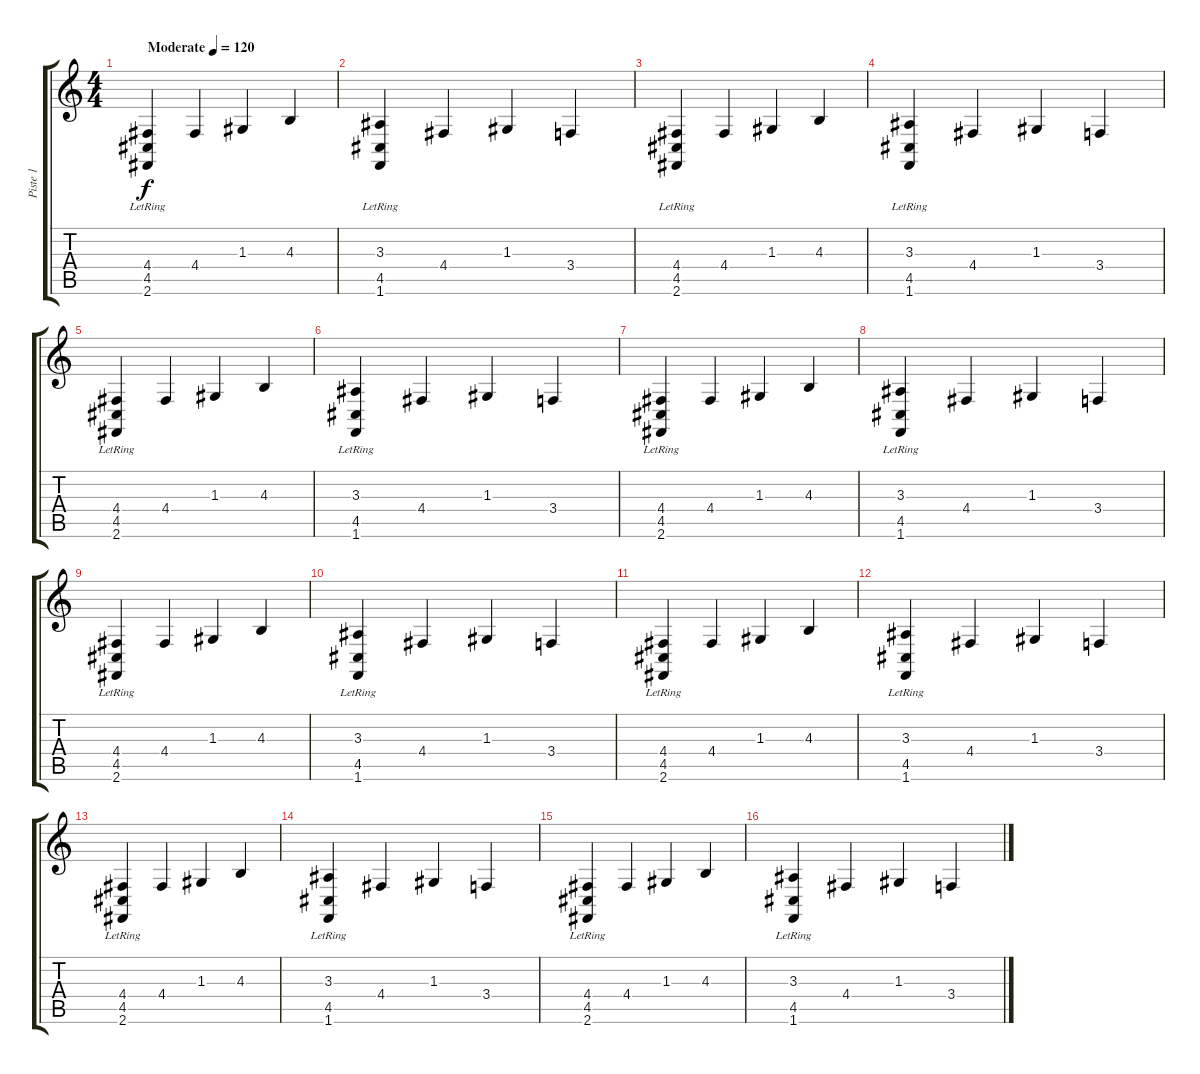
\track ("Piste 1" "Piste 1") {instrument pad3polysynth}
\staff {score tabs}
\tuning (E4 B3 G3 D3 A2 E2) {hide}
\ts (4 4)
\tempo (120 "Moderate")
\clef g2
\ks c
(4.4 4.5{lr} 2.6{lr}).4{dy f instrument pad3polysynth} 4.4.4 1.3.4 4.3.4 |
(3.3 4.5{lr} 1.6{lr}).4 4.4.4 1.3.4 3.4.4 |
(4.4 4.5{lr} 2.6{lr}).4 4.4.4 1.3.4 4.3.4 |
(3.3 4.5{lr} 1.6{lr}).4 4.4.4 1.3.4 3.4.4 |
(4.4 4.5{lr} 2.6{lr}).4 4.4.4 1.3.4 4.3.4 |
(3.3 4.5{lr} 1.6{lr}).4 4.4.4 1.3.4 3.4.4 |
(4.4 4.5{lr} 2.6{lr}).4 4.4.4 1.3.4 4.3.4 |
(3.3 4.5{lr} 1.6{lr}).4 4.4.4 1.3.4 3.4.4 |
(4.4 4.5{lr} 2.6{lr}).4 4.4.4 1.3.4 4.3.4 |
(3.3 4.5{lr} 1.6{lr}).4 4.4.4 1.3.4 3.4.4 |
(4.4 4.5{lr} 2.6{lr}).4 4.4.4 1.3.4 4.3.4 |
(3.3 4.5{lr} 1.6{lr}).4 4.4.4 1.3.4 3.4.4 |
(4.4 4.5{lr} 2.6{lr}).4 4.4.4 1.3.4 4.3.4 |
(3.3 4.5{lr} 1.6{lr}).4 4.4.4 1.3.4 3.4.4 |
(4.4 4.5{lr} 2.6{lr}).4 4.4.4 1.3.4 4.3.4 |
(3.3 4.5{lr} 1.6{lr}).4 4.4.4 1.3.4 3.4.4
